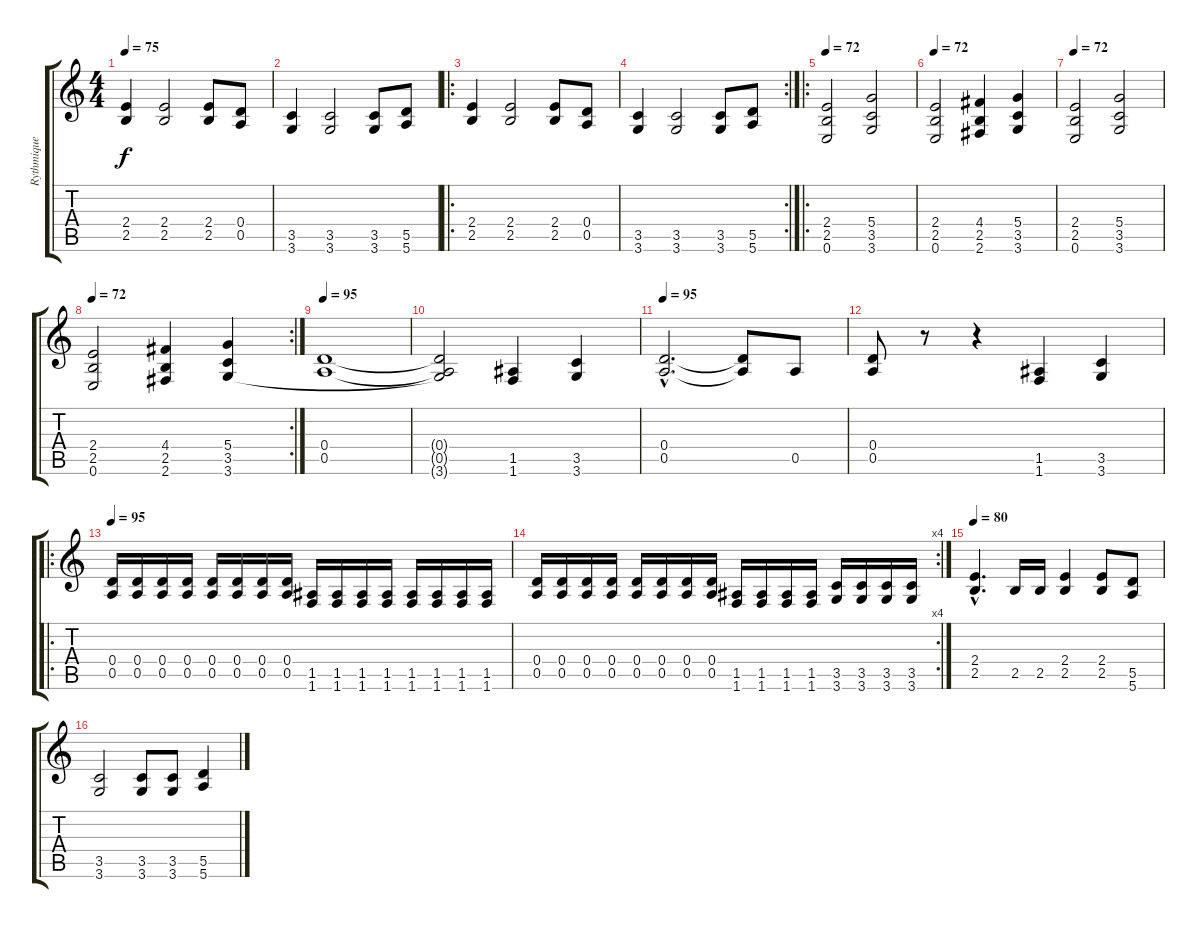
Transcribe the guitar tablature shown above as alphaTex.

\track ("Rythmique" "Rythmique") {instrument distortionguitar}
\staff {score tabs}
\tuning (E4 B3 G3 D3 A2 E2) {hide}
\ts (4 4)
\tempo 75
\clef g2
\ks c
(2.4 2.5).4{dy f} (2.4 2.5).2 (2.4 2.5).8 (0.4 0.5).8 |
(3.5 3.6).4 (3.5 3.6).2 (3.5 3.6).8 (5.5 5.6).8 |
\ro
(2.4 2.5).4 (2.4 2.5).2 (2.4 2.5).8 (0.4 0.5).8 |
\rc 2
(3.5 3.6).4 (3.5 3.6).2 (3.5 3.6).8 (5.5 5.6).8 |
\ro
\tempo 72
(2.4 2.5 0.6).2 (5.4 3.5 3.6).2 |
\tempo 72
(2.4 2.5 0.6).2 (4.4 2.5 2.6).4 (5.4 3.5 3.6).4 |
\tempo 72
(2.4 2.5 0.6).2 (5.4 3.5 3.6).2 |
\rc 2
\tempo 72
(2.4 2.5 0.6).2 (4.4 2.5 2.6).4 (5.4 3.5 3.6).4 |
\tempo 95
(0.4 0.5).1 |
(0.4{t} 0.5{t} 3.6{t}).2 (1.5 1.6).4 (3.5 3.6).4 |
\tempo 95
(0.4{hac} 0.5{hac}).2{d} (0.4{t} 0.5{t}).8 0.5.8 |
(0.4 0.5).8 r.8 r.4 (1.5 1.6).4 (3.5 3.6).4 |
\ro
\tempo 95
(0.4 0.5).16 (0.4 0.5).16 (0.4 0.5).16 (0.4 0.5).16 (0.4 0.5).16 (0.4 0.5).16 (0.4 0.5).16 (0.4 0.5).16 (1.5 1.6).16 (1.5 1.6).16 (1.5 1.6).16 (1.5 1.6).16 (1.5 1.6).16 (1.5 1.6).16 (1.5 1.6).16 (1.5 1.6).16 |
\rc 4
(0.4 0.5).16 (0.4 0.5).16 (0.4 0.5).16 (0.4 0.5).16 (0.4 0.5).16 (0.4 0.5).16 (0.4 0.5).16 (0.4 0.5).16 (1.5 1.6).16 (1.5 1.6).16 (1.5 1.6).16 (1.5 1.6).16 (3.5 3.6).16 (3.5 3.6).16 (3.5 3.6).16 (3.5 3.6).16 |
\tempo 80
(2.4{hac} 2.5{hac}).4{d} 2.5.16 2.5.16 (2.4 2.5).4 (2.4 2.5).8 (5.5 5.6).8 |
(3.5 3.6).2 (3.5 3.6).8 (3.5 3.6).8 (5.5 5.6).4
